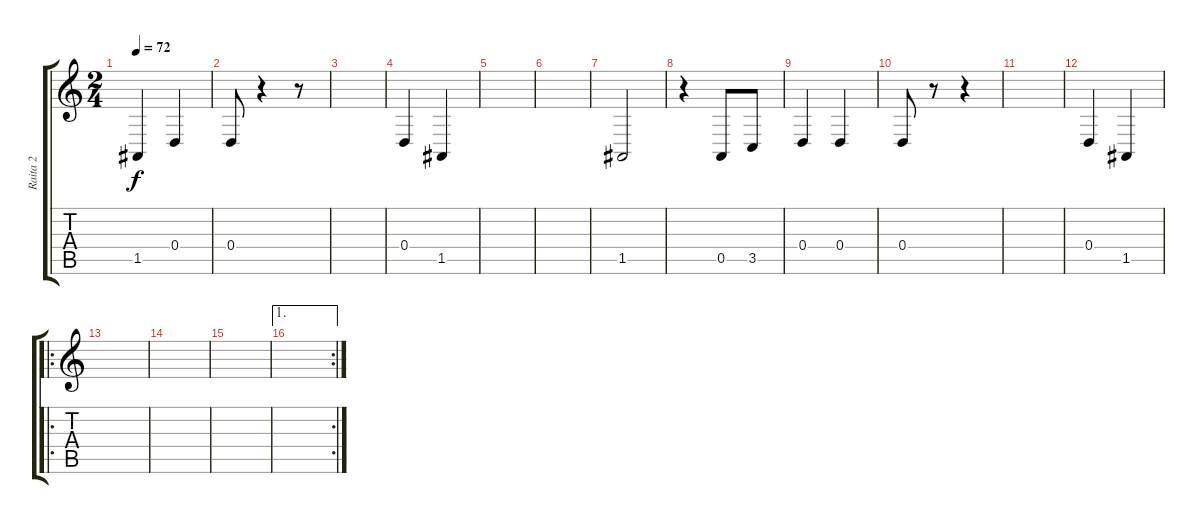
\track ("Raita 2" "Raita 2") {instrument stringensemble1}
\staff {score tabs}
\tuning (E4 B3 G3 D3 A2 E2) {hide}
\ts (2 4)
\tempo 72
\clef g2
\ks c
1.5.4{dy f instrument stringensemble1} 0.4.4 |
0.4.8 r.4 r.8 |
|
0.4.4 1.5.4 |
|
|
1.5.2 |
r.4 0.5.8 3.5.8 |
0.4.4 0.4.4 |
0.4.8 r.8 r.4 |
|
0.4.4 1.5.4 |
\ro
|
|
|
\ae 1
\rc 2
